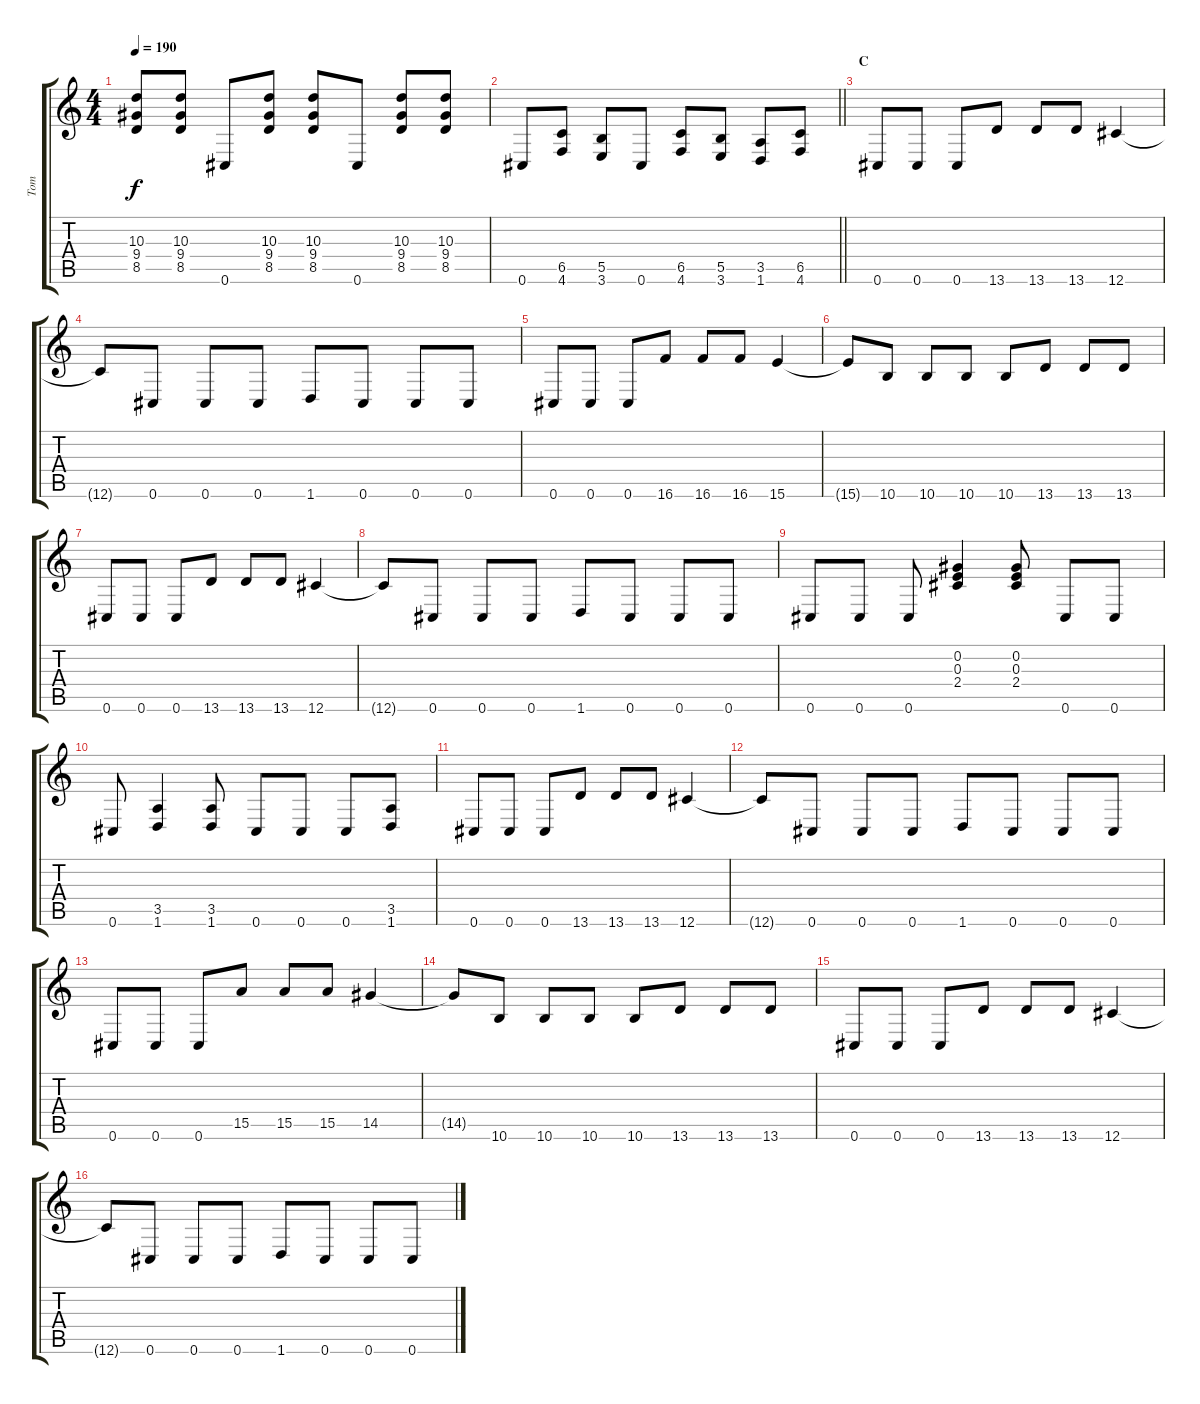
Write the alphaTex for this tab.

\track ("Tom" "Tom") {instrument distortionguitar}
\staff {score tabs}
\tuning (Db4 Ab3 E3 B2 Gb2 Db2) {hide}
\ts (4 4)
\tempo 190
\clef g2
\ks c
(10.3 9.4 8.5).8{dy f} (10.3 9.4 8.5).8 0.6.8 (10.3 9.4 8.5).8 (10.3 9.4 8.5).8 0.6.8 (10.3 9.4 8.5).8 (10.3 9.4 8.5).8 |
\barLineRight lightlight
0.6.8 (6.5 4.6).8 (5.5 3.6).8 0.6.8 (6.5 4.6).8 (5.5 3.6).8 (3.5 1.6).8 (6.5 4.6).8 |
\section ("" "C")
0.6.8 0.6.8 0.6.8 13.6.8 13.6.8 13.6.8 12.6.4 |
12.6{t}.8 0.6.8 0.6.8 0.6.8 1.6.8 0.6.8 0.6.8 0.6.8 |
0.6.8 0.6.8 0.6.8 16.6.8 16.6.8 16.6.8 15.6.4 |
15.6{t}.8 10.6.8 10.6.8 10.6.8 10.6.8 13.6.8 13.6.8 13.6.8 |
0.6.8 0.6.8 0.6.8 13.6.8 13.6.8 13.6.8 12.6.4 |
12.6{t}.8 0.6.8 0.6.8 0.6.8 1.6.8 0.6.8 0.6.8 0.6.8 |
0.6.8 0.6.8 0.6.8 (0.2 0.3 2.4).4 (0.2 0.3 2.4).8 0.6.8 0.6.8 |
0.6.8 (3.5 1.6).4 (3.5 1.6).8 0.6.8 0.6.8 0.6.8 (3.5 1.6).8 |
0.6.8 0.6.8 0.6.8 13.6.8 13.6.8 13.6.8 12.6.4 |
12.6{t}.8 0.6.8 0.6.8 0.6.8 1.6.8 0.6.8 0.6.8 0.6.8 |
0.6.8 0.6.8 0.6.8 15.5.8 15.5.8 15.5.8 14.5.4 |
14.5{t}.8 10.6.8 10.6.8 10.6.8 10.6.8 13.6.8 13.6.8 13.6.8 |
0.6.8 0.6.8 0.6.8 13.6.8 13.6.8 13.6.8 12.6.4 |
12.6{t}.8 0.6.8 0.6.8 0.6.8 1.6.8 0.6.8 0.6.8 0.6.8
